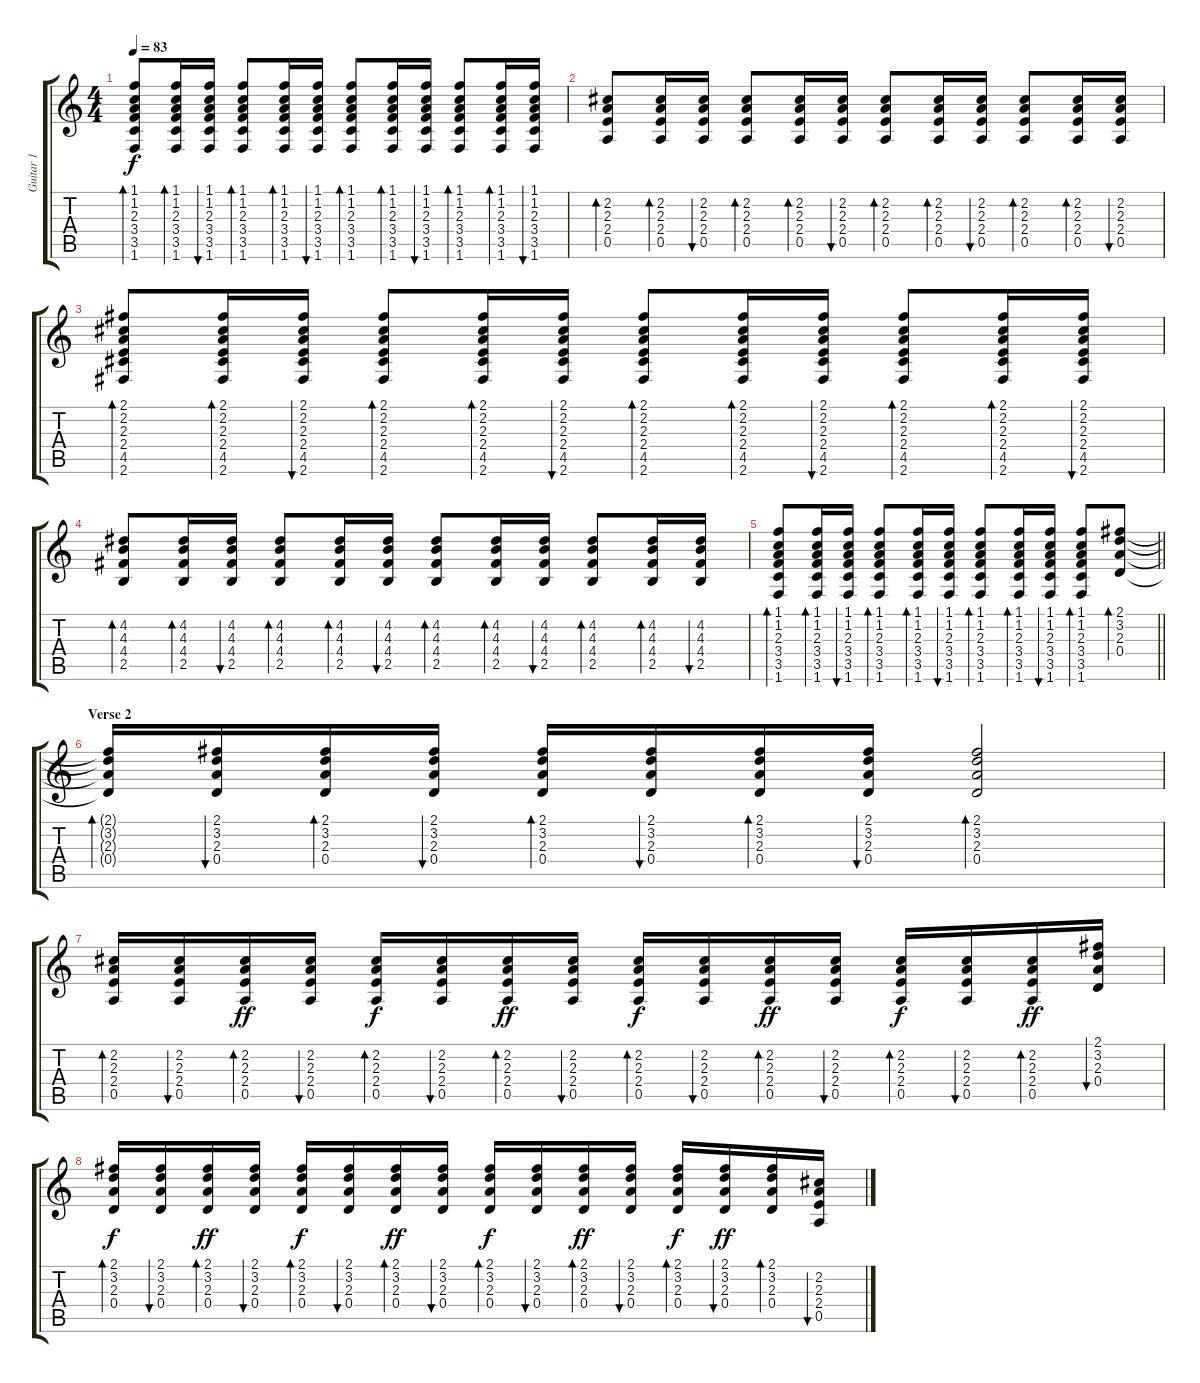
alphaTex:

\track ("Guitar 1" "Guitar 1") {instrument acousticguitarsteel}
\staff {score tabs}
\tuning (E4 B3 G3 D3 A2 E2) {hide}
\ts (4 4)
\tempo 83
\clef g2
\ks c
(1.1 1.2 2.3 3.4 3.5 1.6).8{bd 60 dy f} (1.1 1.2 2.3 3.4 3.5 1.6).16{bd 60} (1.1 1.2 2.3 3.4 3.5 1.6).16{bu 60} (1.1 1.2 2.3 3.4 3.5 1.6).8{bd 60} (1.1 1.2 2.3 3.4 3.5 1.6).16{bd 60} (1.1 1.2 2.3 3.4 3.5 1.6).16{bu 60} (1.1 1.2 2.3 3.4 3.5 1.6).8{bd 60} (1.1 1.2 2.3 3.4 3.5 1.6).16{bd 60} (1.1 1.2 2.3 3.4 3.5 1.6).16{bu 60} (1.1 1.2 2.3 3.4 3.5 1.6).8{bd 60} (1.1 1.2 2.3 3.4 3.5 1.6).16{bd 60} (1.1 1.2 2.3 3.4 3.5 1.6).16{bu 60} |
(2.2 2.3 2.4 0.5).8{bd 60} (2.2 2.3 2.4 0.5).16{bd 60} (2.2 2.3 2.4 0.5).16{bu 60} (2.2 2.3 2.4 0.5).8{bd 60} (2.2 2.3 2.4 0.5).16{bd 60} (2.2 2.3 2.4 0.5).16{bu 60} (2.2 2.3 2.4 0.5).8{bd 60} (2.2 2.3 2.4 0.5).16{bd 60} (2.2 2.3 2.4 0.5).16{bu 60} (2.2 2.3 2.4 0.5).8{bd 60} (2.2 2.3 2.4 0.5).16{bd 60} (2.2 2.3 2.4 0.5).16{bu 60} |
(2.1 2.2 2.3 2.4 4.5 2.6).8{bd 60} (2.1 2.2 2.3 2.4 4.5 2.6).16{bd 60} (2.1 2.2 2.3 2.4 4.5 2.6).16{bu 60} (2.1 2.2 2.3 2.4 4.5 2.6).8{bd 60} (2.1 2.2 2.3 2.4 4.5 2.6).16{bd 60} (2.1 2.2 2.3 2.4 4.5 2.6).16{bu 60} (2.1 2.2 2.3 2.4 4.5 2.6).8{bd 60} (2.1 2.2 2.3 2.4 4.5 2.6).16{bd 60} (2.1 2.2 2.3 2.4 4.5 2.6).16{bu 60} (2.1 2.2 2.3 2.4 4.5 2.6).8{bd 60} (2.1 2.2 2.3 2.4 4.5 2.6).16{bd 60} (2.1 2.2 2.3 2.4 4.5 2.6).16{bu 60} |
(4.2 4.3 4.4 2.5).8{bd 60} (4.2 4.3 4.4 2.5).16{bd 60} (4.2 4.3 4.4 2.5).16{bu 60} (4.2 4.3 4.4 2.5).8{bd 60} (4.2 4.3 4.4 2.5).16{bd 60} (4.2 4.3 4.4 2.5).16{bu 60} (4.2 4.3 4.4 2.5).8{bd 60} (4.2 4.3 4.4 2.5).16{bd 60} (4.2 4.3 4.4 2.5).16{bu 60} (4.2 4.3 4.4 2.5).8{bd 60} (4.2 4.3 4.4 2.5).16{bd 60} (4.2 4.3 4.4 2.5).16{bu 60} |
\barLineRight lightlight
(1.1 1.2 2.3 3.4 3.5 1.6).8{bd 60} (1.1 1.2 2.3 3.4 3.5 1.6).16{bd 60} (1.1 1.2 2.3 3.4 3.5 1.6).16{bu 60} (1.1 1.2 2.3 3.4 3.5 1.6).8{bd 60} (1.1 1.2 2.3 3.4 3.5 1.6).16{bd 60} (1.1 1.2 2.3 3.4 3.5 1.6).16{bu 60} (1.1 1.2 2.3 3.4 3.5 1.6).8{bd 60} (1.1 1.2 2.3 3.4 3.5 1.6).16{bd 60} (1.1 1.2 2.3 3.4 3.5 1.6).16{bu 60} (1.1 1.2 2.3 3.4 3.5 1.6).8{bd 60} (2.1 3.2 2.3 0.4).8{bd 60} |
\section ("" "Verse 2")
(2.1{t} 3.2{t} 2.3{t} 0.4{t}).16{bd 60} (2.1 3.2 2.3 0.4).16{bu 60} (2.1 3.2 2.3 0.4).16{bd 60} (2.1 3.2 2.3 0.4).16{bu 60} (2.1 3.2 2.3 0.4).16{bd 60} (2.1 3.2 2.3 0.4).16{bu 60} (2.1 3.2 2.3 0.4).16{bd 60} (2.1 3.2 2.3 0.4).16{bu 60} (2.1 3.2 2.3 0.4).2{bd 60} |
(2.2 2.3 2.4 0.5).16{bd 60} (2.2 2.3 2.4 0.5).16{bu 60} (2.2 2.3 2.4 0.5).16{bd 60 dy ff} (2.2 2.3 2.4 0.5).16{bu 60} (2.2 2.3 2.4 0.5).16{bd 60 dy f} (2.2 2.3 2.4 0.5).16{bu 60} (2.2 2.3 2.4 0.5).16{bd 60 dy ff} (2.2 2.3 2.4 0.5).16{bu 60} (2.2 2.3 2.4 0.5).16{bd 60 dy f} (2.2 2.3 2.4 0.5).16{bu 60} (2.2 2.3 2.4 0.5).16{bd 60 dy ff} (2.2 2.3 2.4 0.5).16{bu 60} (2.2 2.3 2.4 0.5).16{bd 60 dy f} (2.2 2.3 2.4 0.5).16{bu 60} (2.2 2.3 2.4 0.5).16{bd 60 dy ff} (2.1 3.2 2.3 0.4).16{bu 60} |
(2.1 3.2 2.3 0.4).16{bd 60 dy f} (2.1 3.2 2.3 0.4).16{bu 60} (2.1 3.2 2.3 0.4).16{bd 60 dy ff} (2.1 3.2 2.3 0.4).16{bu 60} (2.1 3.2 2.3 0.4).16{bd 60 dy f} (2.1 3.2 2.3 0.4).16{bu 60} (2.1 3.2 2.3 0.4).16{bd 60 dy ff} (2.1 3.2 2.3 0.4).16{bu 60} (2.1 3.2 2.3 0.4).16{bd 60 dy f} (2.1 3.2 2.3 0.4).16{bu 60} (2.1 3.2 2.3 0.4).16{bd 60 dy ff} (2.1 3.2 2.3 0.4).16{bu 60} (2.1 3.2 2.3 0.4).16{bd 60 dy f} (2.1 3.2 2.3 0.4).16{bu 60 dy ff} (2.1 3.2 2.3 0.4).16{bd 60} (2.2 2.3 2.4 0.5).16{bu 60}
